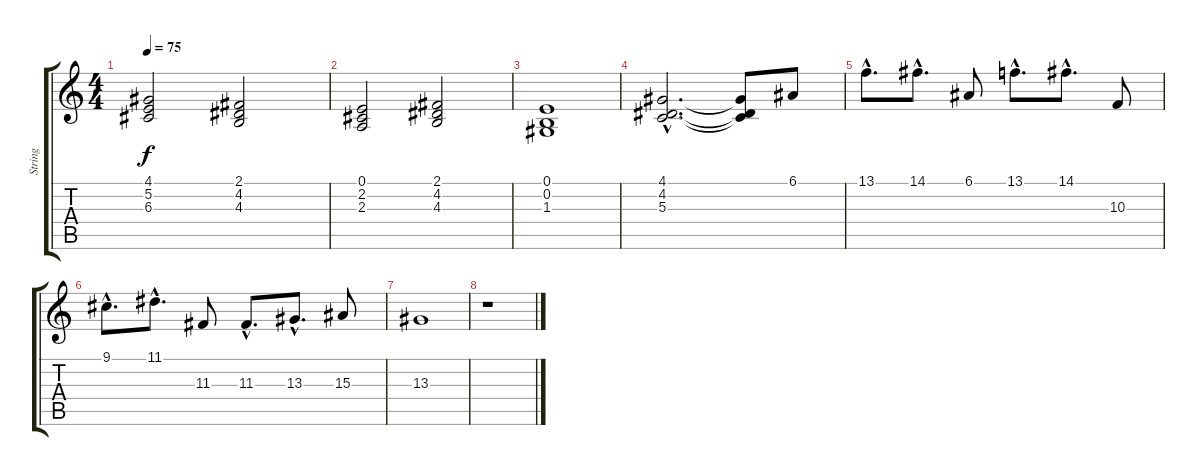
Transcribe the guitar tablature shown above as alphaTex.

\track ("String" "String") {instrument stringensemble1}
\staff {score tabs}
\tuning (E4 B3 G3 D3 A2 E2) {hide}
\ts (4 4)
\tempo 75
\clef g2
\ks c
(4.1 5.2 6.3).2{dy f} (2.1 4.2 4.3).2 |
(0.1 2.2 2.3).2 (2.1 4.2 4.3).2 |
(0.1 0.2 1.3).1 |
(4.1{hac} 4.2{hac} 5.3{hac}).2{d} (4.1{t} 4.2{t} 5.3{t}).8 6.1.8 |
13.1{hac}.8{d volume 13} 14.1{hac}.8{d} 6.1.8 13.1{hac}.8{d} 14.1{hac}.8{d} 10.3.8 |
9.1{hac}.8{d} 11.1{hac}.8{d} 11.3.8 11.3{hac}.8{d} 13.3{hac}.8{d} 15.3.8 |
13.3.1 |
r.1
